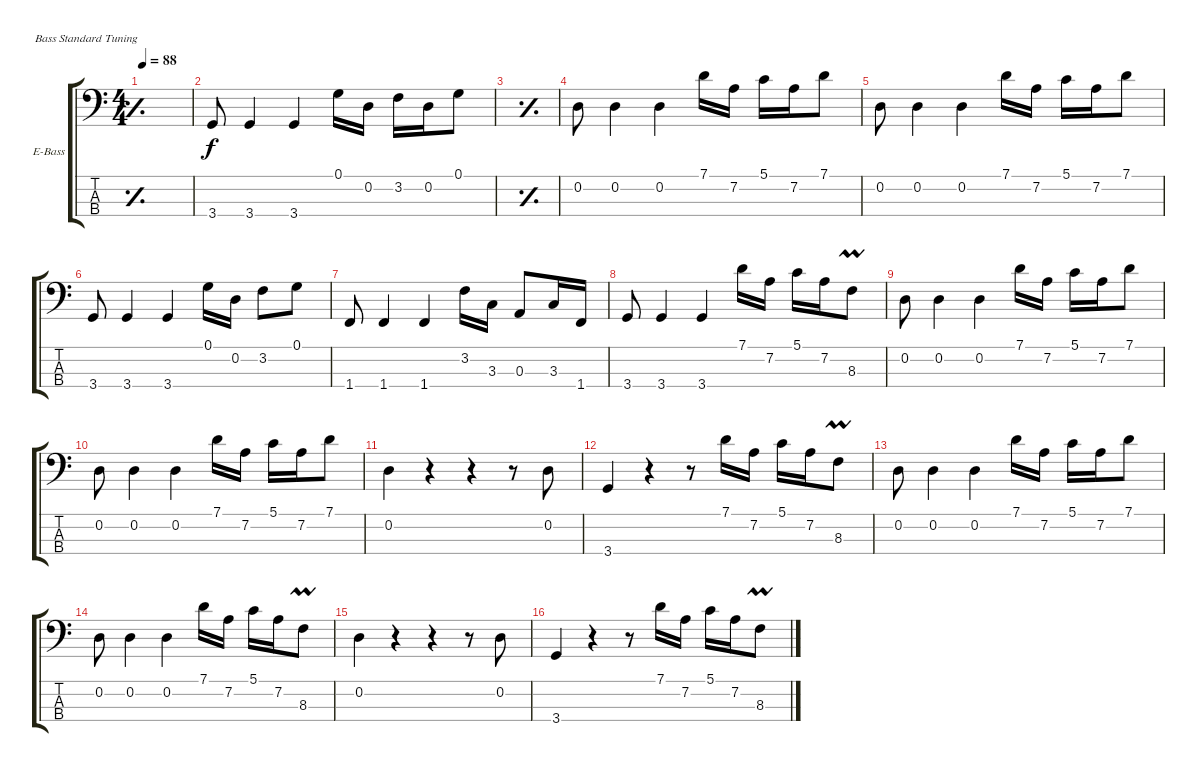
\defaultSystemsLayout 4
\bracketExtendMode groupsimilarinstruments
\firstSystemTrackNameOrientation horizontal
\otherSystemsTrackNameOrientation horizontal
\track ("Electric Bass" "E-Bass") {instrument electricbassfinger}
\staff {score tabs}
\tuning (G2 D2 A1 E1)
\ts (4 4)
\tempo 88
\clef f4
\simile simple
\ks c
|
3.4.8 3.4.4 3.4.4 0.1.16 0.2.16 3.2.16 0.2.16 0.1.8 |
\simile simple
|
\simile none
0.2.8 0.2.4 0.2.4 7.1.16 7.2.16 5.1.16 7.2.16 7.1.8 |
0.2.8 0.2.4 0.2.4 7.1.16 7.2.16 5.1.16 7.2.16 7.1.8 |
3.4.8 3.4.4 3.4.4 0.1.16 0.2.16 3.2.8 0.1.8 |
1.4.8 1.4.4 1.4.4 3.2.16 3.3.16 0.3.8 3.3.16 1.4.16 |
3.4.8 3.4.4 3.4.4 7.1.16 7.2.16 5.1.16 7.2.16 8.3{umordent}.8 |
0.2.8 0.2.4 0.2.4 7.1.16 7.2.16 5.1.16 7.2.16 7.1.8 |
0.2.8 0.2.4 0.2.4 7.1.16 7.2.16 5.1.16 7.2.16 7.1.8 |
0.2.4 r.4 r.4 r.8 0.2.8 |
3.4.4 r.4 r.8 7.1.16 7.2.16 5.1.16 7.2.16 8.3{umordent}.8 |
0.2.8 0.2.4 0.2.4 7.1.16 7.2.16 5.1.16 7.2.16 7.1.8 |
0.2.8 0.2.4 0.2.4 7.1.16 7.2.16 5.1.16 7.2.16 8.3{umordent}.8 |
0.2.4 r.4 r.4 r.8 0.2.8 |
3.4.4 r.4 r.8 7.1.16 7.2.16 5.1.16 7.2.16 8.3{umordent}.8
